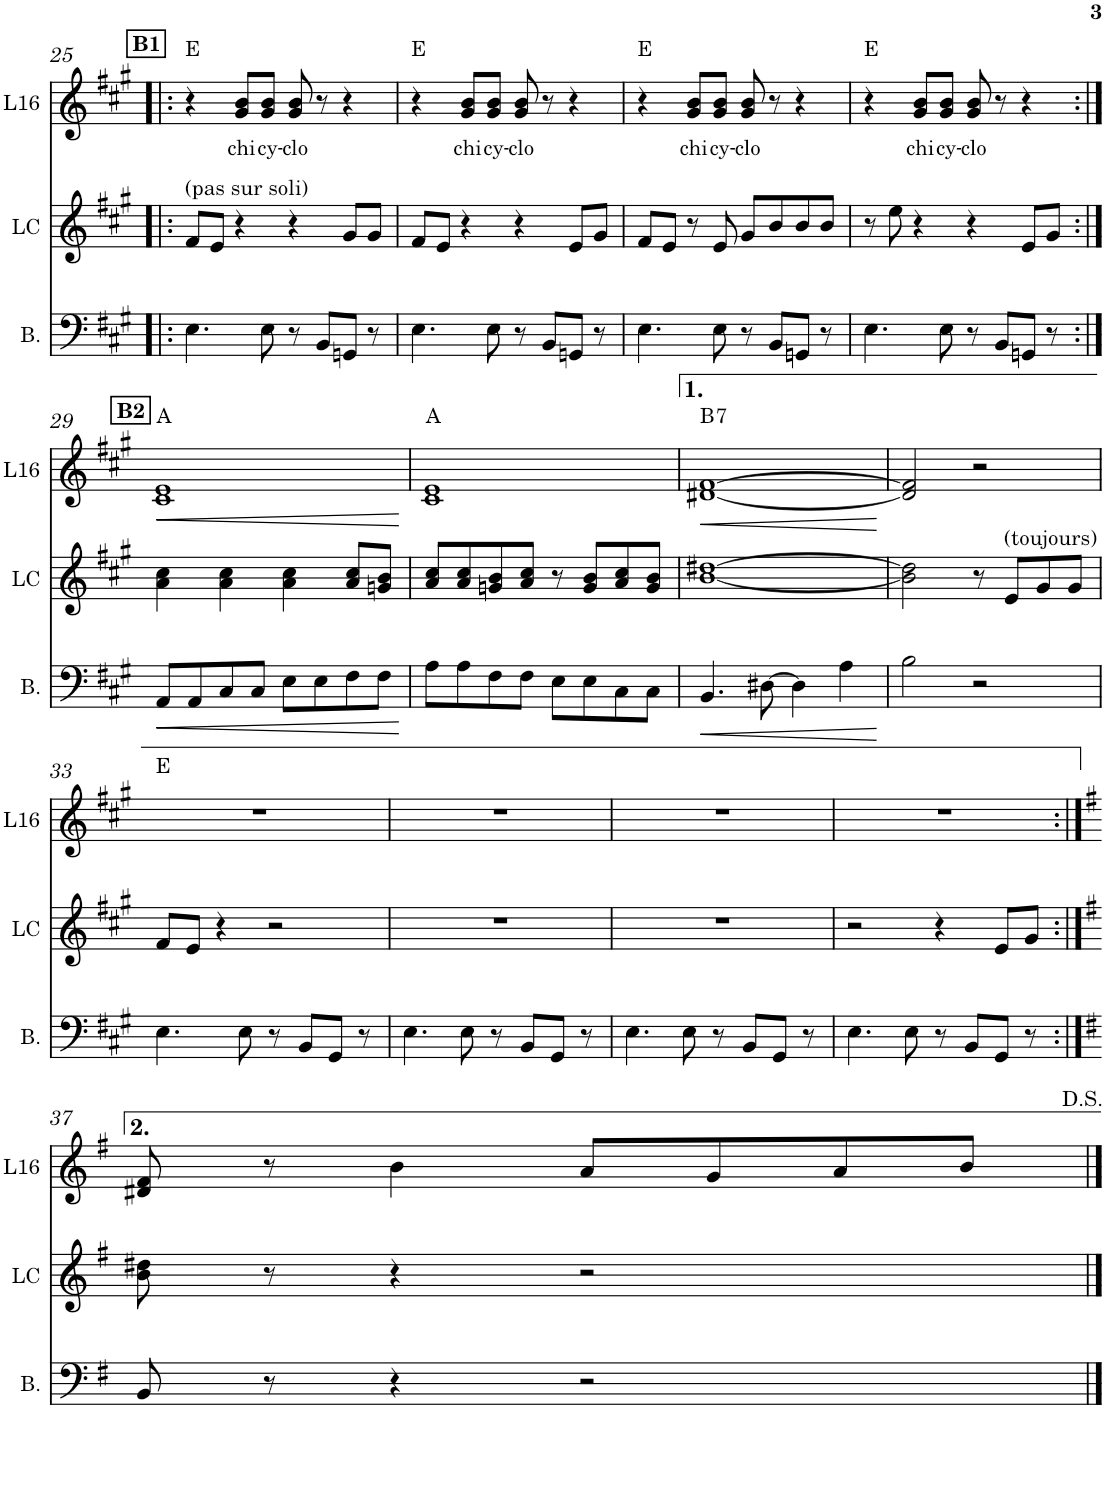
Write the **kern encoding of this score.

**kern	**dynam	**kern	**kern	**text	**dynam	**harte
*part3	*part3	*part2	*part1	*part1	*part1	*part1
*staff3	*staff3	*staff2	*staff1	*staff1	*staff1	*
*I"Bass	*	*I"Lead Cyclo	*I"Lead16	*	*	*
*I'B.	*	*I'LC	*I'L16	*	*	*
!!LO:PB:g=z
*clefF4	*	*clefG2	*clefG2	*	*	*
*	*	*Trd8c14	*Trd5c9	*	*	*
*k[f#c#g#]	*	*k[f#c#g#]	*k[f#c#g#]	*	*	*
*M4/4	*	*M4/4	*M4/4	*	*	*
!!LO:REH:place=s1:a:B:cj:t=B1
=25!|:	=25!|:	=25!|:	=25!|:	=25!|:	=25!|:	=25!|:
!	!	!LO:TX:a:t=(pas sur soli)	!	!	!	!
4.E\	.	8f#/L	4r	.	.	E:maj
.	.	8e/J	.	.	.	.
!	!	!	!	!LO:LY:b	!	!
.	.	4r	8g#/ 8b/L	chi	.	.
!	!	!	!	!LO:LY:b	!	!
8E\	.	.	8g#/ 8b/J	cy-	.	.
!	!	!	!	!LO:LY:b	!	!
8r	.	4r	8g#/ 8b/	-clo	.	.
8BB/L	.	.	8r	.	.	.
8GGn/J	.	8g#/L	4r	.	.	.
8r	.	8g#/J	.	.	.	.
=26	=26	=26	=26	=26	=26	=26
4.E\	.	8f#/L	4r	.	.	E:maj
.	.	8e/J	.	.	.	.
!	!	!	!	!LO:LY:b	!	!
.	.	4r	8g#/ 8b/L	chi	.	.
!	!	!	!	!LO:LY:b	!	!
8E\	.	.	8g#/ 8b/J	cy-	.	.
!	!	!	!	!LO:LY:b	!	!
8r	.	4r	8g#/ 8b/	-clo	.	.
8BB/L	.	.	8r	.	.	.
8GGn/J	.	8e/L	4r	.	.	.
8r	.	8g#/J	.	.	.	.
=27	=27	=27	=27	=27	=27	=27
4.E\	.	8f#/L	4r	.	.	E:maj
.	.	8e/J	.	.	.	.
!	!	!	!	!LO:LY:b	!	!
.	.	8r	8g#/ 8b/L	chi	.	.
!	!	!	!	!LO:LY:b	!	!
8E\	.	8e/	8g#/ 8b/J	cy-	.	.
!	!	!	!	!LO:LY:b	!	!
8r	.	8g#/L	8g#/ 8b/	-clo	.	.
8BB/L	.	8b/	8r	.	.	.
8GGn/J	.	8b/	4r	.	.	.
8r	.	8b/J	.	.	.	.
=28	=28	=28	=28	=28	=28	=28
4.E\	.	8r	4r	.	.	E:maj
.	.	8ee\	.	.	.	.
!	!	!	!	!LO:LY:b	!	!
.	.	4r	8g#/ 8b/L	chi	.	.
!	!	!	!	!LO:LY:b	!	!
8E\	.	.	8g#/ 8b/J	cy-	.	.
!	!	!	!	!LO:LY:b	!	!
8r	.	4r	8g#/ 8b/	-clo	.	.
8BB/L	.	.	8r	.	.	.
8GGn/J	.	8e/L	4r	.	.	.
8r	.	8g#/J	.	.	.	.
!!LO:LB:g=z
!!LO:REH:place=s1:a:B:cj:t=B2
=29:|!	=29:|!	=29:|!	=29:|!	=29:|!	=29:|!	=29:|!
!	!LO:HP:b	!	!	!	!LO:HP:b	!
8AA/L	<	4a\ 4cc#\	1c# 1e	.	<	A:maj
8AA/	.	.	.	.	.	.
8C#/	.	4a\ 4cc#\	.	.	.	.
8C#/J	.	.	.	.	.	.
8E\L	.	4a\ 4cc#\	.	.	.	.
8E\	.	.	.	.	.	.
8F#\	.	8a/ 8cc#/L	.	.	.	.
8F#\J	.	8gn/ 8b/J	.	.	.	.
.	[	.	.	.	[	.
=30	=30	=30	=30	=30	=30	=30
8A\L	.	8a/ 8cc#/L	1c# 1e	.	.	A:maj
8A\	.	8a/ 8cc#/	.	.	.	.
8F#\	.	8gn/ 8b/	.	.	.	.
8F#\J	.	8a/ 8cc#/J	.	.	.	.
8E\L	.	8r	.	.	.	.
8E\	.	8g/ 8b/L	.	.	.	.
8C#\	.	8a/ 8cc#/	.	.	.	.
8C#\J	.	8g/ 8b/J	.	.	.	.
=31	=31	=31	=31	=31	=31	=31
!	!LO:HP:b	!	!	!	!LO:HP:b	!LO:H:kt=7
4.BB/	<	[1b [1dd#X	[1d#X [1f#	.	<	B:7
[8D#X\	.	.	.	.	.	.
4D#\]	.	.	.	.	.	.
4A\	.	.	.	.	.	.
.	[	.	.	.	[	.
=32	=32	=32	=32	=32	=32	=32
2B\	.	2b\] 2dd#\]	2d#/] 2f#/]	.	.	.
2r	.	8r	2r	.	.	.
!	!	!LO:TX:a:t=(toujours)	!	!	!	!
.	.	8e/L	.	.	.	.
.	.	8g#/	.	.	.	.
.	.	8g#/J	.	.	.	.
!!LO:LB:g=z
=33	=33	=33	=33	=33	=33	=33
4.E\	.	8f#/L	1r	.	.	E:maj
.	.	8e/J	.	.	.	.
.	.	4r	.	.	.	.
8E\	.	.	.	.	.	.
8r	.	2r	.	.	.	.
8BB/L	.	.	.	.	.	.
8GG#/J	.	.	.	.	.	.
8r	.	.	.	.	.	.
=34	=34	=34	=34	=34	=34	=34
4.E\	.	1r	1r	.	.	.
8E\	.	.	.	.	.	.
8r	.	.	.	.	.	.
8BB/L	.	.	.	.	.	.
8GG#/J	.	.	.	.	.	.
8r	.	.	.	.	.	.
=35	=35	=35	=35	=35	=35	=35
4.E\	.	1r	1r	.	.	.
8E\	.	.	.	.	.	.
8r	.	.	.	.	.	.
8BB/L	.	.	.	.	.	.
8GG#/J	.	.	.	.	.	.
8r	.	.	.	.	.	.
=36	=36	=36	=36	=36	=36	=36
4.E\	.	2r	1r	.	.	.
8E\	.	.	.	.	.	.
8r	.	4r	.	.	.	.
8BB/L	.	.	.	.	.	.
8GG#/J	.	8e/L	.	.	.	.
8r	.	8g#/J	.	.	.	.
!!LO:LB:g=z
=37:|!	=37:|!	=37:|!	=37:|!	=37:|!	=37:|!	=37:|!
*k[f#]	*	*k[f#]	*k[f#]	*	*	*
8BB/	.	8b\ 8dd#X\	8d#X/ 8f#/	.	.	.
8r	.	8r	8r	.	.	.
4r	.	4r	4b\	.	.	.
2r	.	2r	8a/L	.	.	.
.	.	.	8g/	.	.	.
.	.	.	8a/	.	.	.
.	.	.	8b/J	.	.	.
==	==	==	==	==	==	==
*-	*-	*-	*-	*-	*-	*-
